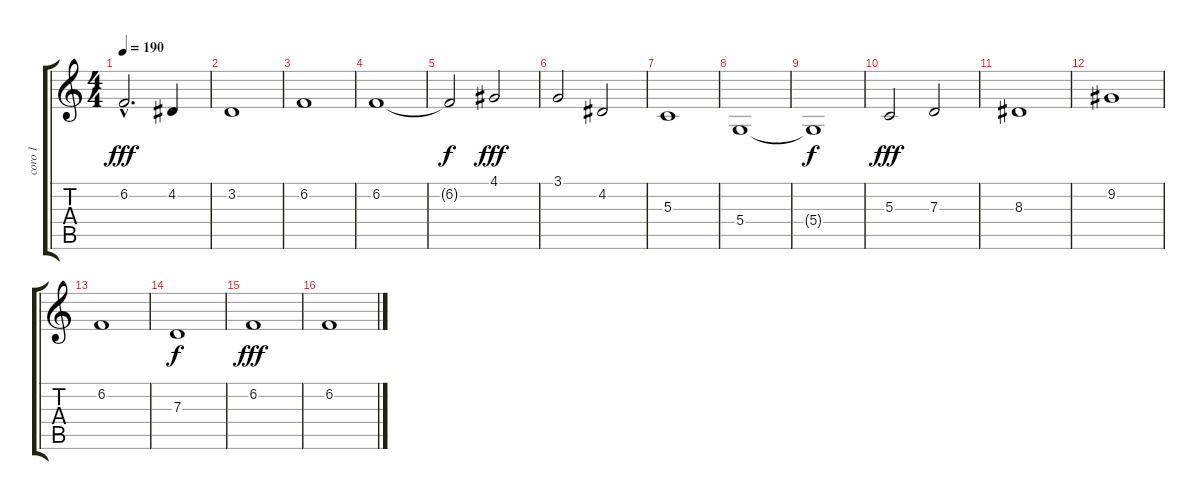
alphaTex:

\track ("coro 1" "coro 1") {instrument choiraahs}
\staff {score tabs}
\tuning (E4 B3 G3 D3 A2 E2) {hide}
\ts (4 4)
\tempo 190
\clef g2
\ks c
6.2{hac}.2{d dy fff} 4.2.4 |
3.2.1 |
6.2.1 |
6.2.1 |
6.2{t}.2{dy f} 4.1.2{dy fff} |
3.1.2 4.2.2 |
5.3.1 |
5.4.1 |
5.4{t}.1{dy f} |
5.3.2{dy fff} 7.3.2 |
8.3.1 |
9.2.1 |
6.2.1 |
7.3.1{dy f} |
6.2.1{dy fff} |
6.2.1
